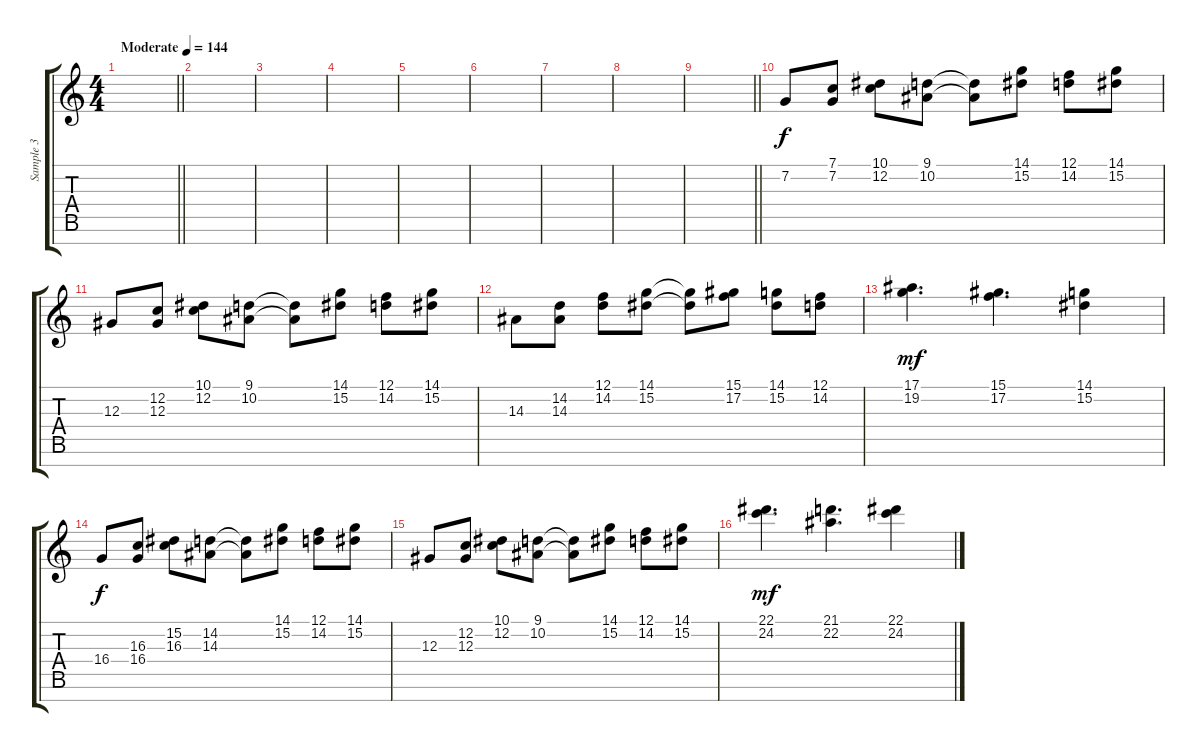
\track ("Sample 3" "Sample 3") {instrument lead2sawtooth}
\staff {score tabs}
\tuning (F4 C4 Ab3 Eb3 Bb2 F2 C2) {hide}
\ts (4 4)
\tempo (144 "Moderate")
\clef g2
\barLineRight lightlight
\ks c
|
\section ("" "")
|
|
|
|
|
|
|
\barLineRight lightlight
|
\section ("" " ")
7.2.8 (7.1 7.2).8 (10.1 12.2).8 (9.1 10.2).8 (9.1{t} 10.2{t}).8 (14.1 15.2).8 (12.1 14.2).8 (14.1 15.2).8 |
12.3.8 (12.2 12.3).8 (10.1 12.2).8 (9.1 10.2).8 (9.1{t} 10.2{t}).8 (14.1 15.2).8 (12.1 14.2).8 (14.1 15.2).8 |
14.3.8 (14.2 14.3).8 (12.1 14.2).8 (14.1 15.2).8 (14.1{t} 15.2{t}).8 (15.1 17.2).8 (14.1 15.2).8 (12.1 14.2).8 |
(17.1 19.2).4{d dy mf} (15.1 17.2).4{d} (14.1 15.2).4 |
16.4.8{dy f} (16.3 16.4).8 (15.2 16.3).8 (14.2 14.3).8 (14.2{t} 14.3{t}).8 (14.1 15.2).8 (12.1 14.2).8 (14.1 15.2).8 |
12.3.8 (12.2 12.3).8 (10.1 12.2).8 (9.1 10.2).8 (9.1{t} 10.2{t}).8 (14.1 15.2).8 (12.1 14.2).8 (14.1 15.2).8 |
(22.1 24.2).4{d dy mf} (21.1 22.2).4{d} (22.1 24.2).4
